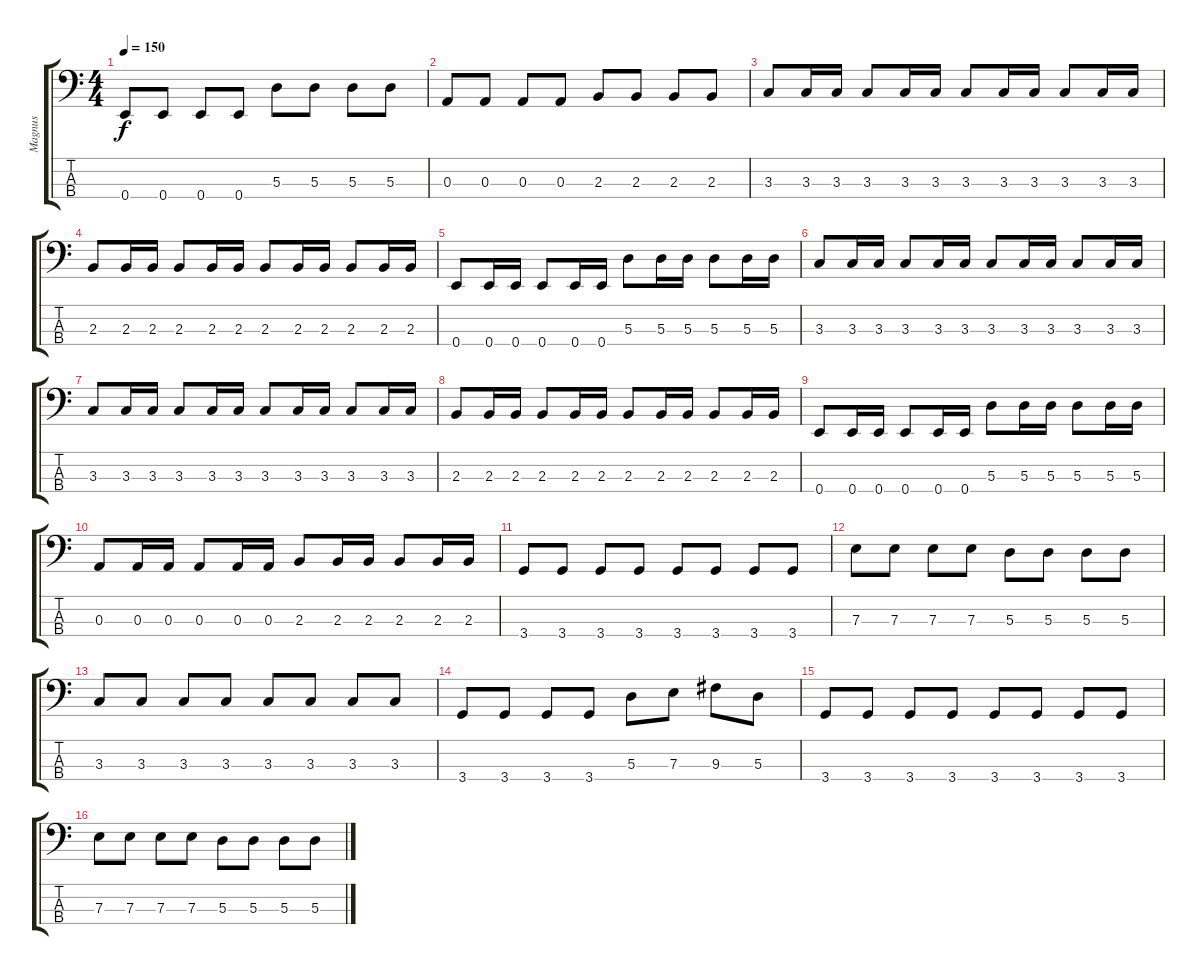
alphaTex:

\track ("Magnus" "Magnus") {instrument electricbasspick}
\staff {score tabs}
\tuning (G2 D2 A1 E1) {hide}
\ts (4 4)
\tempo 150
\clef f4
\ks c
0.4.8{dy f} 0.4.8 0.4.8 0.4.8 5.3.8 5.3.8 5.3.8 5.3.8 |
0.3.8 0.3.8 0.3.8 0.3.8 2.3.8 2.3.8 2.3.8 2.3.8 |
3.3.8 3.3.16 3.3.16 3.3.8 3.3.16 3.3.16 3.3.8 3.3.16 3.3.16 3.3.8 3.3.16 3.3.16 |
2.3.8 2.3.16 2.3.16 2.3.8 2.3.16 2.3.16 2.3.8 2.3.16 2.3.16 2.3.8 2.3.16 2.3.16 |
0.4.8 0.4.16 0.4.16 0.4.8 0.4.16 0.4.16 5.3.8 5.3.16 5.3.16 5.3.8 5.3.16 5.3.16 |
3.3.8 3.3.16 3.3.16 3.3.8 3.3.16 3.3.16 3.3.8 3.3.16 3.3.16 3.3.8 3.3.16 3.3.16 |
3.3.8 3.3.16 3.3.16 3.3.8 3.3.16 3.3.16 3.3.8 3.3.16 3.3.16 3.3.8 3.3.16 3.3.16 |
2.3.8 2.3.16 2.3.16 2.3.8 2.3.16 2.3.16 2.3.8 2.3.16 2.3.16 2.3.8 2.3.16 2.3.16 |
0.4.8 0.4.16 0.4.16 0.4.8 0.4.16 0.4.16 5.3.8 5.3.16 5.3.16 5.3.8 5.3.16 5.3.16 |
0.3.8 0.3.16 0.3.16 0.3.8 0.3.16 0.3.16 2.3.8 2.3.16 2.3.16 2.3.8 2.3.16 2.3.16 |
3.4.8 3.4.8 3.4.8 3.4.8 3.4.8 3.4.8 3.4.8 3.4.8 |
7.3.8 7.3.8 7.3.8 7.3.8 5.3.8 5.3.8 5.3.8 5.3.8 |
3.3.8 3.3.8 3.3.8 3.3.8 3.3.8 3.3.8 3.3.8 3.3.8 |
3.4.8 3.4.8 3.4.8 3.4.8 5.3.8 7.3.8 9.3.8 5.3.8 |
3.4.8 3.4.8 3.4.8 3.4.8 3.4.8 3.4.8 3.4.8 3.4.8 |
7.3.8 7.3.8 7.3.8 7.3.8 5.3.8 5.3.8 5.3.8 5.3.8
